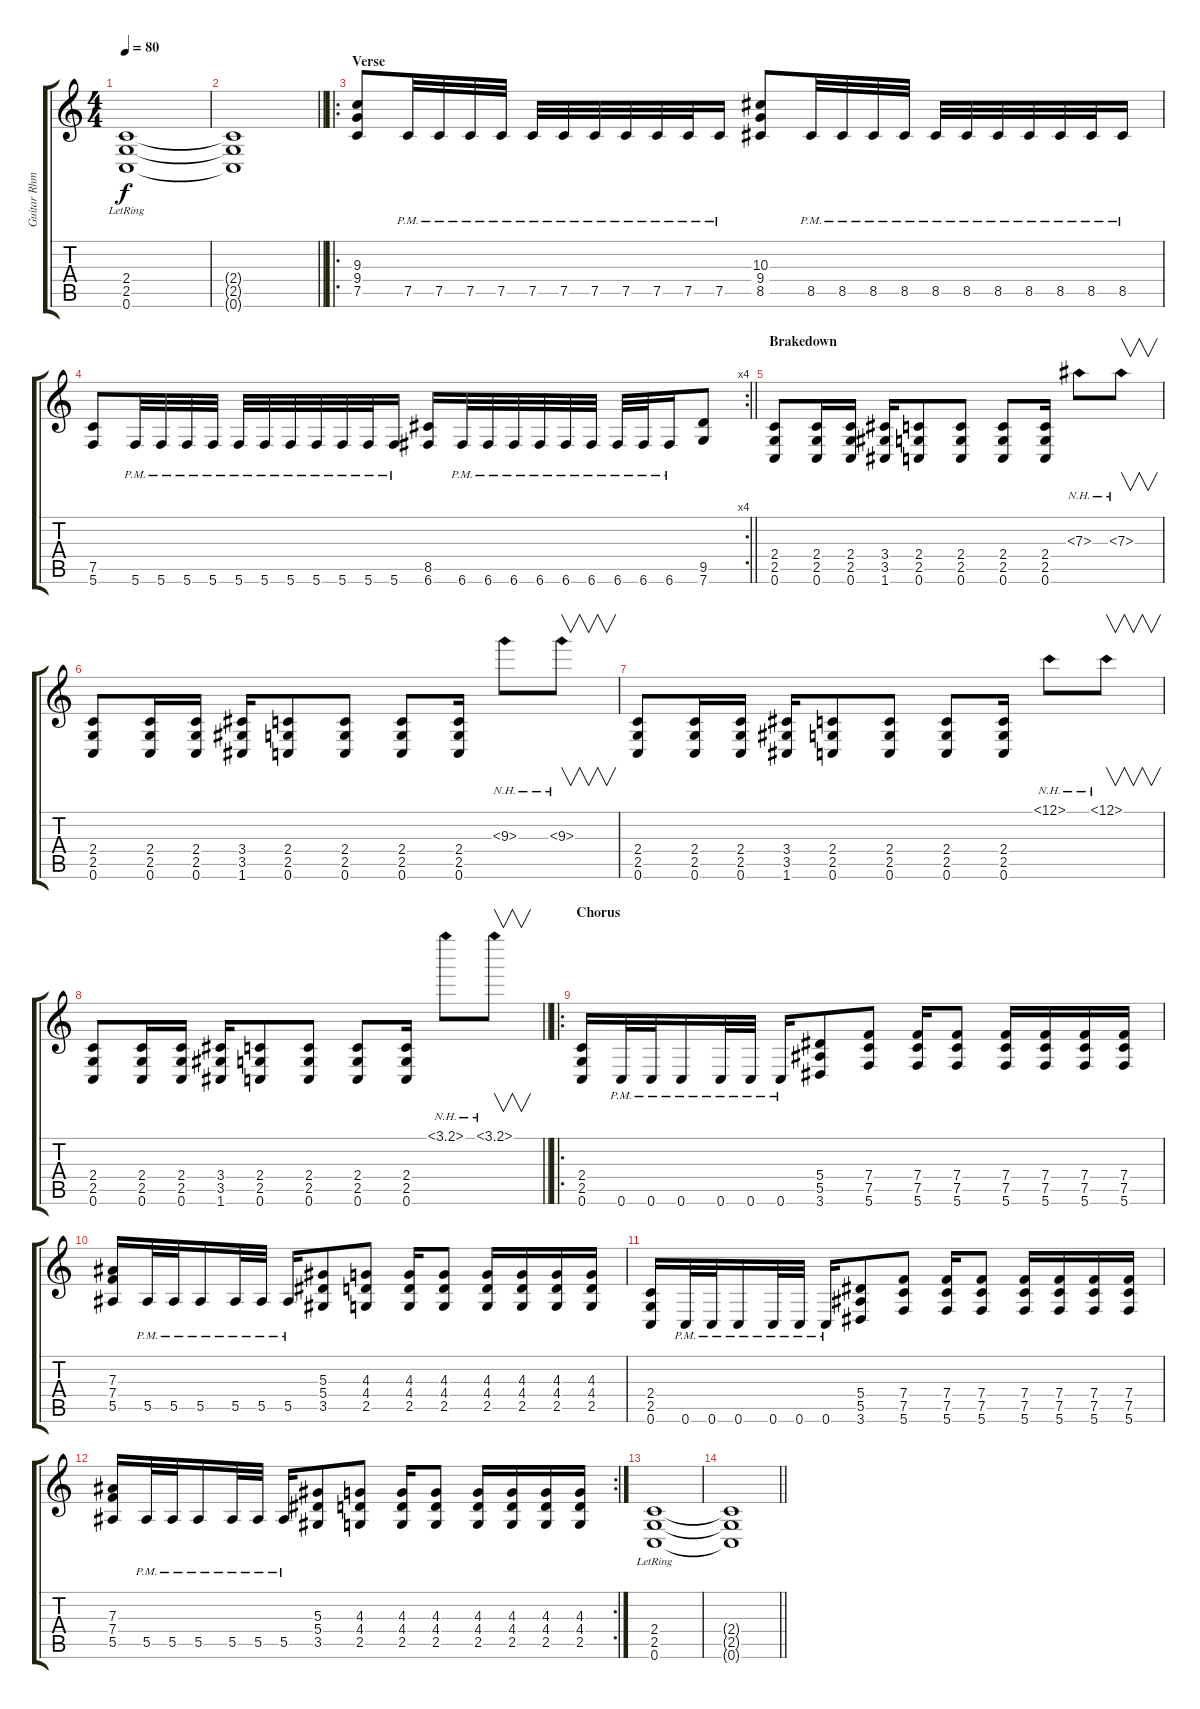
\track ("Guitar Rhm" "Guitar Rhm") {instrument overdrivenguitar}
\staff {score tabs}
\tuning (C4 G3 Eb3 Bb2 F2 C2) {hide}
\ts (4 4)
\tempo 80
\clef g2
\ks c
(2.4{lr} 2.5 0.6).1{dy f} |
\barLineRight lightlight
(2.4{t} 2.5{t} 0.6{t}).1 |
\ro
\section ("" "Verse")
(9.3 9.4 7.5).8 7.5{pm}.32 7.5{pm}.32 7.5{pm}.32 7.5{pm}.32 7.5{pm}.32 7.5{pm}.32 7.5{pm}.32 7.5{pm}.32 7.5{pm}.32 7.5{pm}.32 7.5{pm}.16 (10.3 9.4 8.5).8 8.5{pm}.32 8.5{pm}.32 8.5{pm}.32 8.5{pm}.32 8.5{pm}.32 8.5{pm}.32 8.5{pm}.32 8.5{pm}.32 8.5{pm}.32 8.5{pm}.32 8.5{pm}.16 |
\rc 4
\barLineRight lightlight
(7.5 5.6).8 5.6{pm}.32 5.6{pm}.32 5.6{pm}.32 5.6{pm}.32 5.6{pm}.32 5.6{pm}.32 5.6{pm}.32 5.6{pm}.32 5.6{pm}.32 5.6{pm}.32 5.6{pm}.16 (8.5 6.6).16 6.6{pm}.32 6.6{pm}.32 6.6{pm}.32 6.6{pm}.32 6.6{pm}.32 6.6{pm}.32 6.6{pm}.32 6.6{pm}.32 6.6{pm}.16 (9.5 7.6).8 |
\section ("" "Brakedown")
(2.4 2.5 0.6).8 (2.4 2.5 0.6).16 (2.4 2.5 0.6).16 (3.4 3.5 1.6).16 (2.4 2.5 0.6).8 (2.4 2.5 0.6).8 (2.4 2.5 0.6).8 (2.4 2.5 0.6).16 7.3{nh}.8 7.3{nh}.8{v} |
(2.4 2.5 0.6).8 (2.4 2.5 0.6).16 (2.4 2.5 0.6).16 (3.4 3.5 1.6).16 (2.4 2.5 0.6).8 (2.4 2.5 0.6).8 (2.4 2.5 0.6).8 (2.4 2.5 0.6).16 9.3{nh}.8 9.3{nh}.8{v} |
(2.4 2.5 0.6).8 (2.4 2.5 0.6).16 (2.4 2.5 0.6).16 (3.4 3.5 1.6).16 (2.4 2.5 0.6).8 (2.4 2.5 0.6).8 (2.4 2.5 0.6).8 (2.4 2.5 0.6).16 1.1{nh}.8 1.1{nh}.8{v} |
\barLineRight lightlight
(2.4 2.5 0.6).8 (2.4 2.5 0.6).16 (2.4 2.5 0.6).16 (3.4 3.5 1.6).16 (2.4 2.5 0.6).8 (2.4 2.5 0.6).8 (2.4 2.5 0.6).8 (2.4 2.5 0.6).16 3.1{nh}.8 3.1{nh}.8{v} |
\ro
\section ("" "Chorus")
(2.4 2.5 0.6).16 0.6{pm}.32 0.6{pm}.32 0.6{pm}.16 0.6{pm}.32 0.6{pm}.32 0.6{pm}.16 (5.4 5.5 3.6).8 (7.4 7.5 5.6).8 (7.4 7.5 5.6).16 (7.4 7.5 5.6).8 (7.4 7.5 5.6).16 (7.4 7.5 5.6).16 (7.4 7.5 5.6).16 (7.4 7.5 5.6).16 |
(7.3 7.4 5.5).16 5.5{pm}.32 5.5{pm}.32 5.5{pm}.16 5.5{pm}.32 5.5{pm}.32 5.5{pm}.16 (5.3 5.4 3.5).8 (4.3 4.4 2.5).8 (4.3 4.4 2.5).16 (4.3 4.4 2.5).8 (4.3 4.4 2.5).16 (4.3 4.4 2.5).16 (4.3 4.4 2.5).16 (4.3 4.4 2.5).16 |
(2.4 2.5 0.6).16 0.6{pm}.32 0.6{pm}.32 0.6{pm}.16 0.6{pm}.32 0.6{pm}.32 0.6{pm}.16 (5.4 5.5 3.6).8 (7.4 7.5 5.6).8 (7.4 7.5 5.6).16 (7.4 7.5 5.6).8 (7.4 7.5 5.6).16 (7.4 7.5 5.6).16 (7.4 7.5 5.6).16 (7.4 7.5 5.6).16 |
\rc 2
(7.3 7.4 5.5).16 5.5{pm}.32 5.5{pm}.32 5.5{pm}.16 5.5{pm}.32 5.5{pm}.32 5.5{pm}.16 (5.3 5.4 3.5).8 (4.3 4.4 2.5).8 (4.3 4.4 2.5).16 (4.3 4.4 2.5).8 (4.3 4.4 2.5).16 (4.3 4.4 2.5).16 (4.3 4.4 2.5).16 (4.3 4.4 2.5).16 |
(2.4{lr} 2.5 0.6).1 |
\barLineRight lightlight
(2.4{t} 2.5{t} 0.6{t}).1
